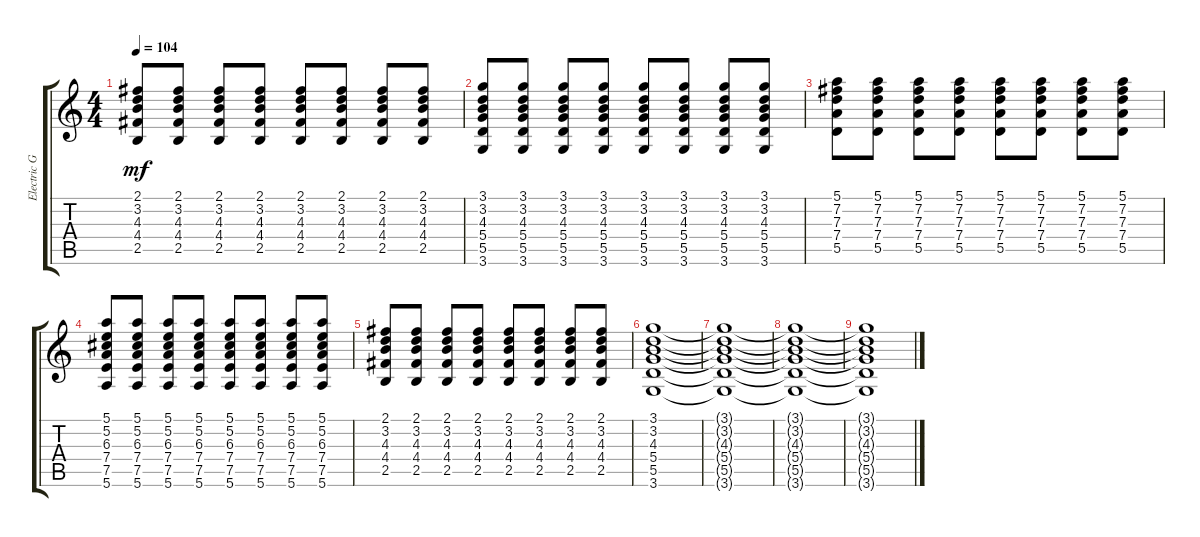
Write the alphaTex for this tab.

\track ("Electric Guitar" "Electric G") {instrument overdrivenguitar}
\staff {score tabs}
\tuning (E4 B3 G3 D3 A2 E2) {hide}
\ts (4 4)
\tempo 104
\clef g2
\ks c
(2.1 3.2 4.3 4.4 2.5).8{dy mf} (2.1 3.2 4.3 4.4 2.5).8 (2.1 3.2 4.3 4.4 2.5).8 (2.1 3.2 4.3 4.4 2.5).8 (2.1 3.2 4.3 4.4 2.5).8 (2.1 3.2 4.3 4.4 2.5).8 (2.1 3.2 4.3 4.4 2.5).8 (2.1 3.2 4.3 4.4 2.5).8 |
(3.1 3.2 4.3 5.4 5.5 3.6).8 (3.1 3.2 4.3 5.4 5.5 3.6).8 (3.1 3.2 4.3 5.4 5.5 3.6).8 (3.1 3.2 4.3 5.4 5.5 3.6).8 (3.1 3.2 4.3 5.4 5.5 3.6).8 (3.1 3.2 4.3 5.4 5.5 3.6).8 (3.1 3.2 4.3 5.4 5.5 3.6).8 (3.1 3.2 4.3 5.4 5.5 3.6).8 |
(5.1 7.2 7.3 7.4 5.5).8 (5.1 7.2 7.3 7.4 5.5).8 (5.1 7.2 7.3 7.4 5.5).8 (5.1 7.2 7.3 7.4 5.5).8 (5.1 7.2 7.3 7.4 5.5).8 (5.1 7.2 7.3 7.4 5.5).8 (5.1 7.2 7.3 7.4 5.5).8 (5.1 7.2 7.3 7.4 5.5).8 |
(5.1 5.2 6.3 7.4 7.5 5.6).8 (5.1 5.2 6.3 7.4 7.5 5.6).8 (5.1 5.2 6.3 7.4 7.5 5.6).8 (5.1 5.2 6.3 7.4 7.5 5.6).8 (5.1 5.2 6.3 7.4 7.5 5.6).8 (5.1 5.2 6.3 7.4 7.5 5.6).8 (5.1 5.2 6.3 7.4 7.5 5.6).8 (5.1 5.2 6.3 7.4 7.5 5.6).8 |
(2.1 3.2 4.3 4.4 2.5).8 (2.1 3.2 4.3 4.4 2.5).8 (2.1 3.2 4.3 4.4 2.5).8 (2.1 3.2 4.3 4.4 2.5).8 (2.1 3.2 4.3 4.4 2.5).8 (2.1 3.2 4.3 4.4 2.5).8 (2.1 3.2 4.3 4.4 2.5).8 (2.1 3.2 4.3 4.4 2.5).8 |
(3.1 3.2 4.3 5.4 5.5 3.6).1 |
(3.1{t} 3.2{t} 4.3{t} 5.4{t} 5.5{t} 3.6{t}).1 |
(3.1{t} 3.2{t} 4.3{t} 5.4{t} 5.5{t} 3.6{t}).1 |
(3.1{t} 3.2{t} 4.3{t} 5.4{t} 5.5{t} 3.6{t}).1
